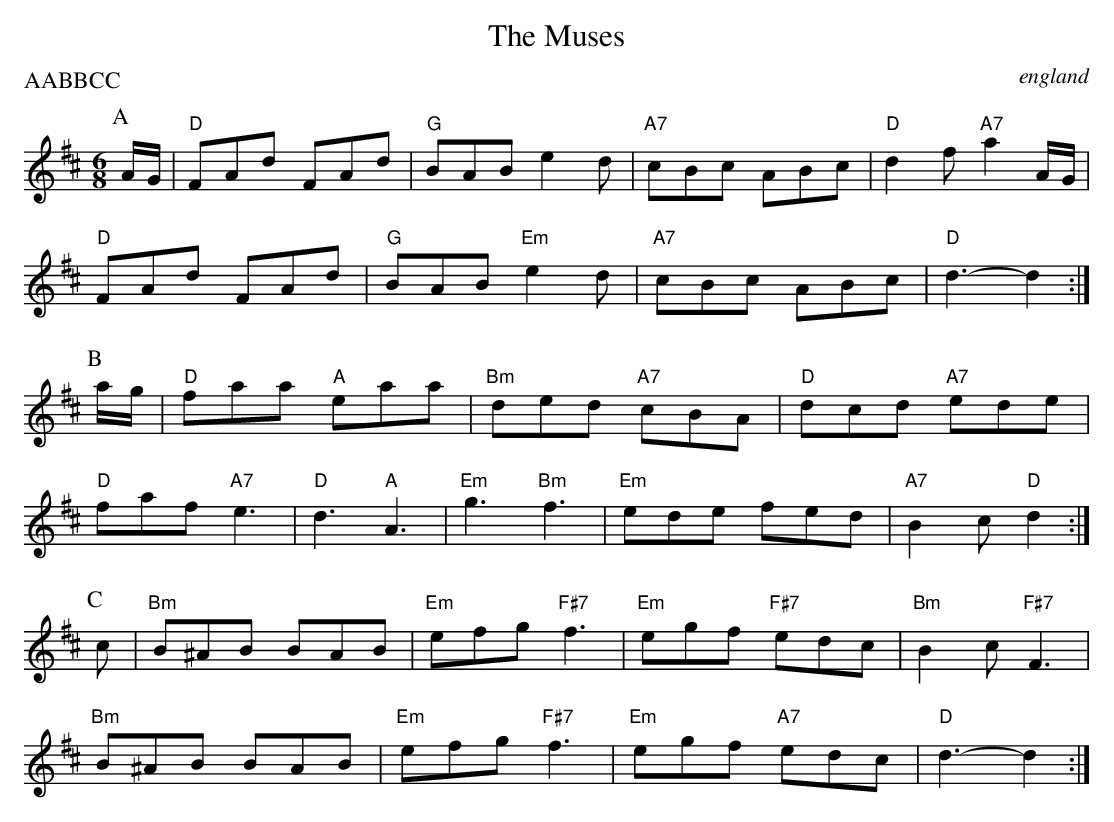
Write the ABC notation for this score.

X:1
T:The Muses
O:england
P:AABBCC
M:6/8
K:D
P:A
A/2G/2|"D"FAd FAd|"G"BAB e2d|"A7"cBc ABc|"D"d2f "A7"a2A/2G/2|
"D"FAd FAd|"G"BAB "Em"e2d|"A7"cBc ABc|"D"d3 -d2:|
P:B
a/2g/2|"D"faa "A"eaa|"Bm"ded "A7"cBA|"D"dcd "A7"ede|
"D"faf "A7"e3|"D"d3 "A"A3|"Em"g3 "Bm"f3|"Em"ede fed|"A7"B2c "D"d2:|
P:C
c|"Bm"B^AB BAB|"Em"efg "F#7"f3|"Em"egf "F#7"edc|"Bm"B2c "F#7"F3|
"Bm"B^AB BAB|"Em"efg "F#7"f3|"Em"egf "A7"edc|"D"d3 -d2:|
